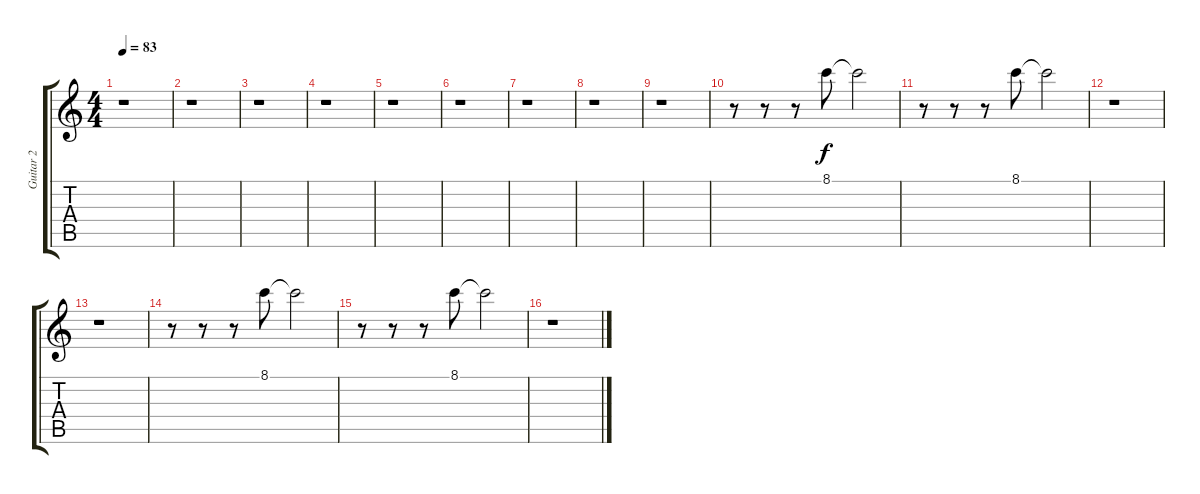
\track ("Guitar 2" "Guitar 2") {instrument acousticguitarnylon}
\staff {score tabs}
\tuning (E4 B3 G3 D3 A2 E2) {hide}
\ts (4 4)
\tempo 83
\clef g2
\ks c
r.1{dy f instrument acousticguitarnylon} |
r.1 |
r.1 |
r.1 |
r.1 |
r.1 |
r.1 |
r.1 |
r.1 |
r.8 r.8 r.8 8.1.8 8.1{t}.2 |
r.8 r.8 r.8 8.1.8 8.1{t}.2 |
r.1 |
r.1 |
r.8 r.8 r.8 8.1.8 8.1{t}.2 |
r.8 r.8 r.8 8.1.8 8.1{t}.2 |
r.1
